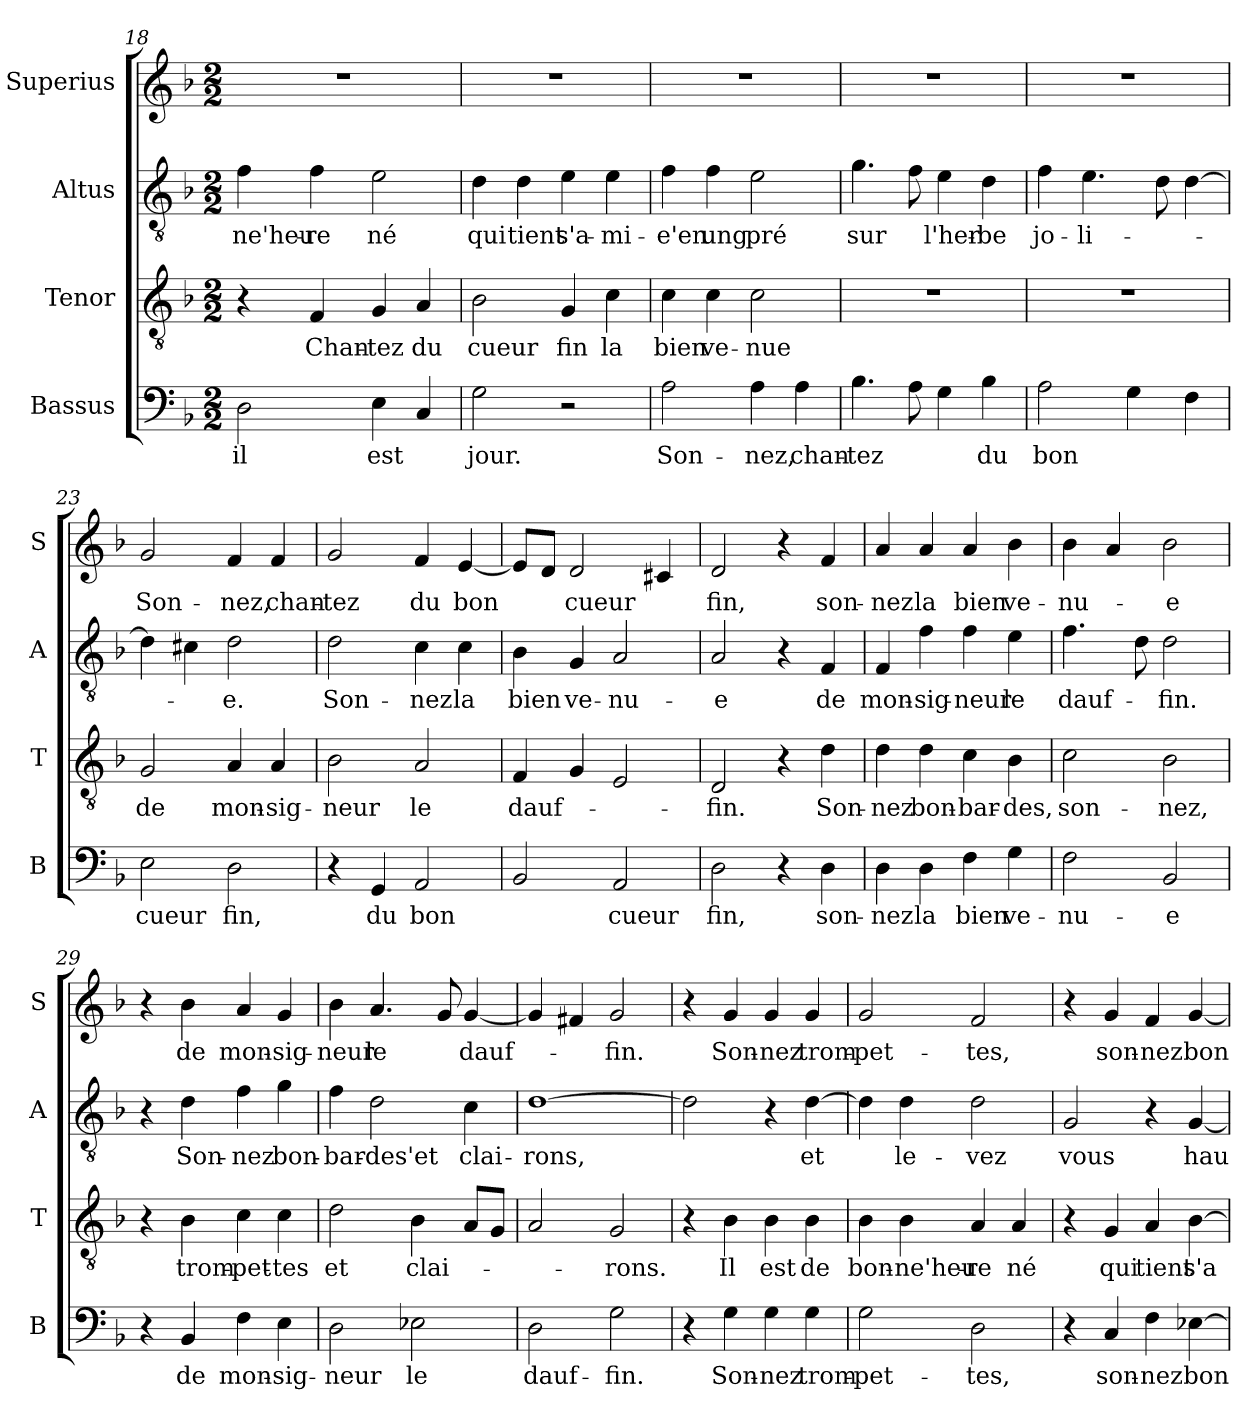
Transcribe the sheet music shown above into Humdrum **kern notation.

**kern	**text	**kern	**text	**kern	**text	**kern	**text
*part4	*part4	*part3	*part3	*part2	*part2	*part1	*part1
*staff4	*staff4	*staff3	*staff3	*staff2	*staff2	*staff1	*staff1
*I"Bassus	*	*I"Tenor	*	*I"Altus	*	*I"Superius	*
*I'B	*	*I'T	*	*I'A	*	*I'S	*
*clefF4	*	*clefGv2	*	*clefGv2	*	*clefG2	*
*k[b-]	*	*k[b-]	*	*k[b-]	*	*k[b-]	*
*M2/2	*	*M2/2	*	*M2/2	*	*M2/2	*
=18	=18	=18	=18	=18	=18	=18	=18
!	!LO:LY:i	!	!	!	!	!	!
2D	il	4r	.	4f	-ne'heu-	1r	.
.	.	4F	Chan-	4f	-re	.	.
!	!LO:LY:i	!	!	!	!	!	!
4E	est	4G	-tez	2e	né	.	.
4C	.	4A	du	.	.	.	.
=19	=19	=19	=19	=19	=19	=19	=19
!	!LO:LY:i	!	!	!	!	!	!
2G	jour.	2B-	cueur	4d	qui	1r	.
.	.	.	.	4d	tient	.	.
2r	.	4G	fin	4e	s'a-	.	.
.	.	4c	la	4e	-mi-	.	.
=20	=20	=20	=20	=20	=20	=20	=20
!	!LO:LY:i	!	!	!	!	!	!
2A	Son-	4c	bien	4f	-e'en	1r	.
.	.	4c	ve-	4f	ung	.	.
!	!LO:LY:i	!	!	!	!	!	!
4A	-nez,	2c	-nue	2e	pré	.	.
!	!LO:LY:i	!	!	!	!	!	!
4A	chan-	.	.	.	.	.	.
=21	=21	=21	=21	=21	=21	=21	=21
!	!LO:LY:i	!	!	!	!	!	!
4.B-	-tez	1r	.	4.g	sur	1r	.
8A	.	.	.	8f	.	.	.
4G	.	.	.	4e	l'her-	.	.
!	!LO:LY:i	!	!	!	!	!	!
4B-	du	.	.	4d	-be	.	.
=22	=22	=22	=22	=22	=22	=22	=22
!	!LO:LY:i	!	!	!	!	!	!
2A	bon	1r	.	4f	jo-	1r	.
.	.	.	.	4.e	-li-	.	.
4G	.	.	.	.	.	.	.
.	.	.	.	8d	.	.	.
4F	.	.	.	[4d	.	.	.
=23	=23	=23	=23	=23	=23	=23	=23
!	!LO:LY:i	!	!	!	!	!	!
2E	cueur	2G	de	4d]	.	2g	Son-
.	.	.	.	4c#X	.	.	.
!	!LO:LY:i	!	!	!	!	!	!
2D	fin,	4A	mon-	2d	-e.	4f	-nez,
.	.	4A	-sig-	.	.	4f	chan-
=24	=24	=24	=24	=24	=24	=24	=24
4r	.	2B-	-neur	2d	Son-	2g	-tez
!	!LO:LY:i	!	!	!	!	!	!
4GG	du	.	.	.	.	.	.
!	!LO:LY:i	!	!	!	!	!	!
2AA	bon	2A	le	4c	-nez	4f	du
.	.	.	.	4c	la	[4e	bon
=25	=25	=25	=25	=25	=25	=25	=25
2BB-	.	4F	dauf-	4B-	bien	8eL]	.
.	.	.	.	.	.	8dJ	.
.	.	4G	.	4G	ve-	2d	cueur
!	!LO:LY:i	!	!	!	!	!	!
2AA	cueur	2E	.	2A	-nu-	.	.
.	.	.	.	.	.	4c#X	.
=26	=26	=26	=26	=26	=26	=26	=26
!	!LO:LY:i	!	!	!	!	!	!
2D	fin,	2D	-fin.	2A	-e	2d	fin,
4r	.	4r	.	4r	.	4r	.
!	!LO:LY:i	!	!	!	!	!	!
4D	son-	4d	Son-	4F	de	4f	son-
=27	=27	=27	=27	=27	=27	=27	=27
!	!LO:LY:i	!	!	!	!	!	!
4D	-nez	4d	-nez	4F	mon-	4a	-nez
!	!LO:LY:i	!	!	!	!	!	!
4D	la	4d	bon-	4f	-sig-	4a	la
!	!LO:LY:i	!	!	!	!	!	!
4F	bien	4c	-bar-	4f	-neur	4a	bien
!	!LO:LY:i	!	!	!	!	!	!
4G	ve-	4B-	-des,	4e	le	4b-	ve-
=28	=28	=28	=28	=28	=28	=28	=28
!	!LO:LY:i	!	!	!	!	!	!
2F	-nu-	2c	son-	4.f	dauf-	4b-	-nu-
.	.	.	.	.	.	4a	.
.	.	.	.	8d	.	.	.
!	!LO:LY:i	!	!	!	!	!	!
2BB-	-e	2B-	-nez,	2d	-fin.	2b-	-e
=29	=29	=29	=29	=29	=29	=29	=29
4r	.	4r	.	4r	.	4r	.
!	!LO:LY:i	!	!	!	!	!	!
4BB-	de	4B-	trom-	4d	Son-	4b-	de
!	!LO:LY:i	!	!LO:LY:i	!	!	!	!
4F	mon-	4c	-pet-	4f	-nez	4a	mon-
!	!LO:LY:i	!	!	!	!	!	!
4E	-sig-	4c	-tes	4g	bon-	4g	-sig-
=30	=30	=30	=30	=30	=30	=30	=30
!	!LO:LY:i	!	!	!	!	!	!
2D	-neur	2d	et	4f	-bar-	4b-	-neur
.	.	.	.	2d	-des'et	4.a	le
!	!LO:LY:i	!	!	!	!	!	!
2E-X	le	4B-	clai-	.	.	.	.
.	.	.	.	.	.	8g	.
.	.	8AL	.	4c	clai-	[4g	dauf-
.	.	8GJ	.	.	.	.	.
=31	=31	=31	=31	=31	=31	=31	=31
!	!LO:LY:i	!	!	!	!	!	!
2D	dauf-	2A	.	[1d	-rons,	4g]	.
.	.	.	.	.	.	4f#X	.
!	!LO:LY:i	!	!	!	!	!	!
2G	-fin.	2G	-rons.	.	.	2g	-fin.
=32	=32	=32	=32	=32	=32	=32	=32
4r	.	4r	.	2d]	.	4r	.
!	!LO:LY:i	!	!	!	!	!	!
4G	Son-	4B-	Il	.	.	4g	Son-
!	!LO:LY:i	!	!	!	!	!	!
4G	-nez	4B-	est	4r	.	4g	-nez
!	!LO:LY:i	!	!	!	!	!	!
4G	trom-	4B-	de	[4d	et	4g	trom-
=33	=33	=33	=33	=33	=33	=33	=33
!	!LO:LY:i	!	!	!	!	!	!
2G	-pet-	4B-	bon-	4d]	.	2g	-pet-
.	.	4B-	-ne'heu-	4d	le-	.	.
!	!LO:LY:i	!	!	!	!	!	!
2D	-tes,	4A	-re	2d	-vez	2f	-tes,
.	.	4A	né	.	.	.	.
=34	=34	=34	=34	=34	=34	=34	=34
4r	.	4r	.	2G	vous	4r	.
!	!LO:LY:i	!	!	!	!	!	!
4C	son-	4G	qui	.	.	4g	son-
!	!LO:LY:i	!	!	!	!	!	!
4F	-nez	4A	tient	4r	.	4f	-nez
!	!LO:LY:i	!	!	!	!	!	!
[4E-X	bon-	[4B-	s'a	[4G	hau	[4g	bon-
=	=	=	=	=	=	=	=
*-	*-	*-	*-	*-	*-	*-	*-
